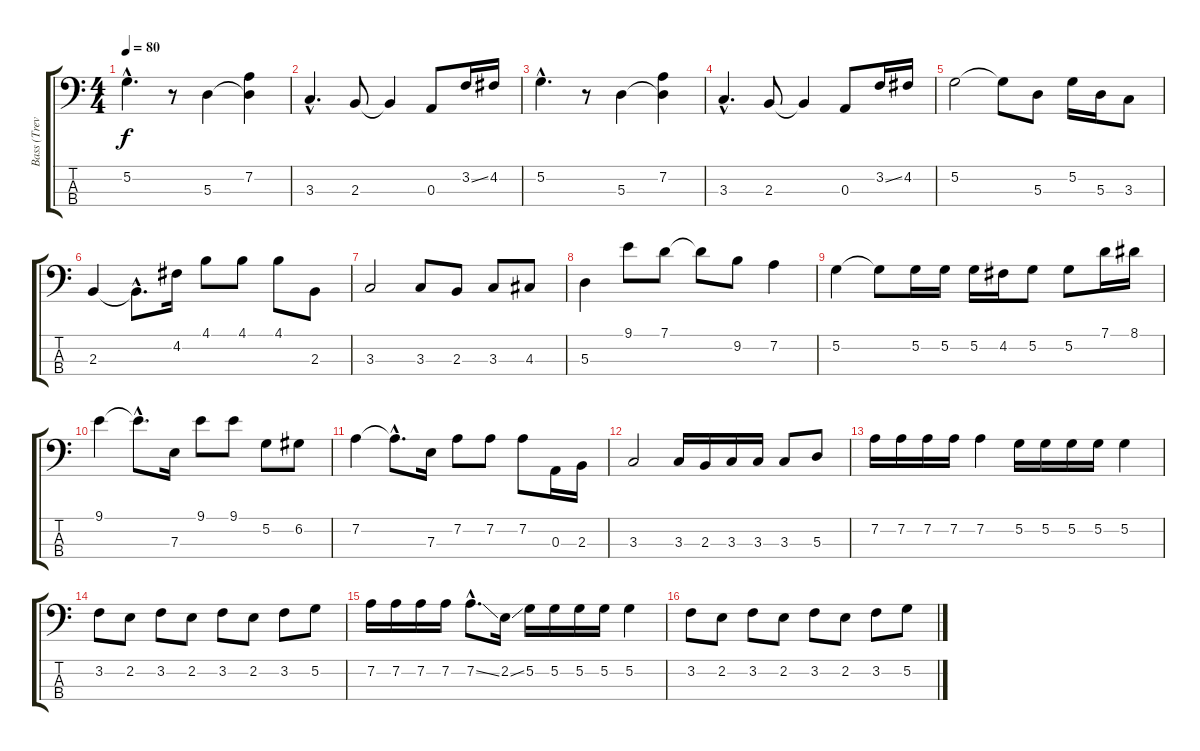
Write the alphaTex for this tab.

\track ("Bass (Trevor Bolder)" "Bass (Trev") {instrument electricbassfinger}
\staff {score tabs}
\tuning (G2 D2 A1 E1) {hide}
\ts (4 4)
\tempo 80
\clef f4
\ks c
5.2{hac}.4{d dy f} r.8 5.3.4 (7.2 5.3{t}).4 |
3.3{hac}.4{d} 2.3.8 2.3{t}.4 0.3.8 3.2{ss}.16 4.2.16 |
5.2{hac}.4{d} r.8 5.3.4 (7.2 5.3{t}).4 |
3.3{hac}.4{d} 2.3.8 2.3{t}.4 0.3.8 3.2{ss}.16 4.2.16 |
5.2.2 5.2{t}.8 5.3.8 5.2.16 5.3.16 3.3.8 |
2.3.4 2.3{hac t}.8{d} 4.2.16 4.1.8 4.1.8 4.1.8 2.3.8 |
3.3.2 3.3.8 2.3.8 3.3.8 4.3.8 |
5.3.4 9.1.8 7.1.8 7.1{t}.8 9.2.8 7.2.4 |
5.2.4 5.2{t}.8 5.2.16 5.2.16 5.2.16 4.2.16 5.2.8 5.2.8 7.1.16 8.1.16 |
9.1.4 9.1{hac t}.8{d} 7.3.16 9.1.8 9.1.8 5.2.8 6.2.8 |
7.2.4 7.2{hac t}.8{d} 7.3.16 7.2.8 7.2.8 7.2.8 0.3.16 2.3.16 |
3.3.2 3.3.16 2.3.16 3.3.16 3.3.16 3.3.8 5.3.8 |
7.2.16 7.2.16 7.2.16 7.2.16 7.2.4 5.2.16 5.2.16 5.2.16 5.2.16 5.2.4 |
3.2.8 2.2.8 3.2.8 2.2.8 3.2.8 2.2.8 3.2.8 5.2.8 |
7.2.16 7.2.16 7.2.16 7.2.16 7.2{ss hac}.8{d} 2.2{ss}.16 5.2.16 5.2.16 5.2.16 5.2.16 5.2.4 |
3.2.8 2.2.8 3.2.8 2.2.8 3.2.8 2.2.8 3.2.8 5.2.8
